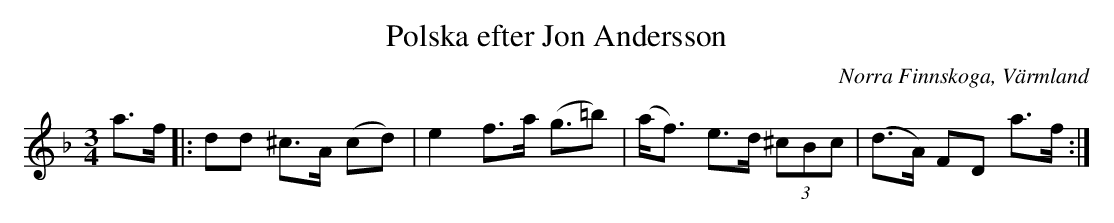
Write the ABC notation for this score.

X:1
T:Polska efter Jon Andersson
O:Norra Finnskoga, Värmland
M:3/4
L:1/8
K:Dm
a3/2f/2|:dd ^c3/2A/2 (cd)|e2 f3/2a/2 (g3/2=b)| (a/2f3/2) e3/2d/2 (3^cBc|(d3/2A/2) FD a3/2f/2 :|
